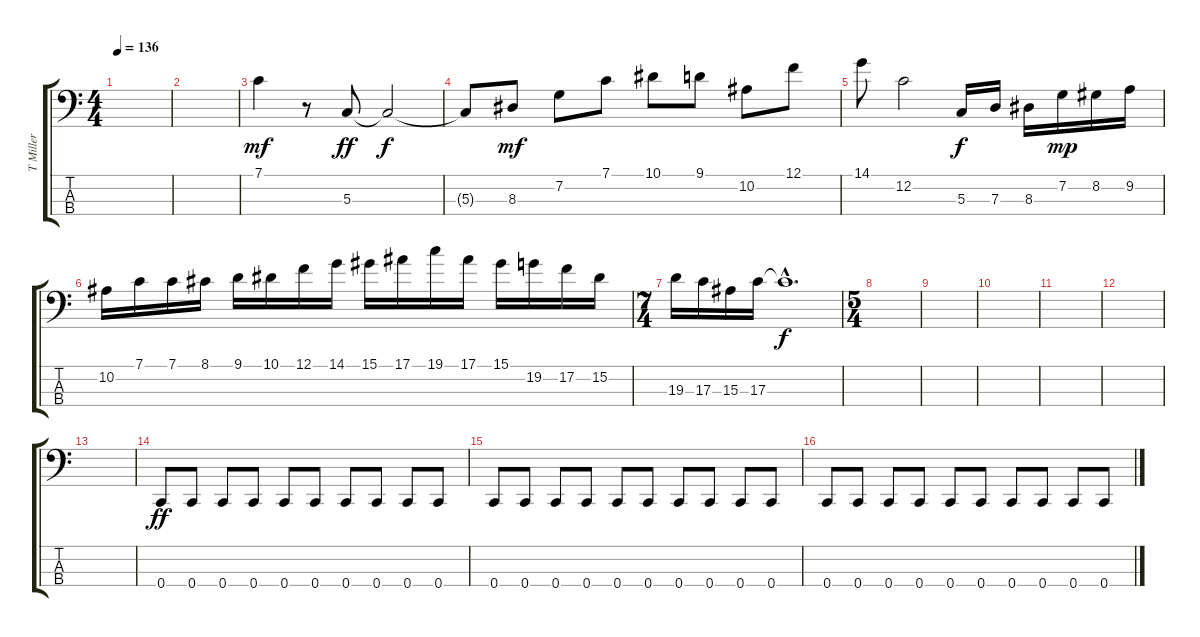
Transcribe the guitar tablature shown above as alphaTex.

\track ("T Miller" "T Miller") {instrument electricbassfinger}
\staff {score tabs}
\tuning (F2 C2 G1 C1) {hide}
\ts (4 4)
\tempo 136
\clef f4
\ks c
|
|
7.1.4{dy mf} r.8 5.3.8{dy ff} 5.3{t}.2{dy f} |
5.3{t}.8 8.3.8{dy mf} 7.2.8 7.1.8 10.1.8 9.1.8 10.2.8 12.1.8 |
14.1.8 12.2.2 5.3.16{dy f} 7.3.16 8.3.16 7.2.16{dy mp} 8.2.16 9.2.16 |
10.2.16 7.1.16 7.1.16 8.1.16 9.1.16 10.1.16 12.1.16 14.1.16 15.1.16 17.1.16 19.1.16 17.1.16 15.1.16 19.2.16 17.2.16 15.2.16 |
\ts (7 4)
19.3.16 17.3.16 15.3.16 17.3.16 17.3{hac t}.1{d dy f} |
\ts (5 4)
|
|
|
|
|
|
0.4.8{dy ff} 0.4.8 0.4.8 0.4.8 0.4.8 0.4.8 0.4.8 0.4.8 0.4.8 0.4.8 |
0.4.8 0.4.8 0.4.8 0.4.8 0.4.8 0.4.8 0.4.8 0.4.8 0.4.8 0.4.8 |
0.4.8 0.4.8 0.4.8 0.4.8 0.4.8 0.4.8 0.4.8 0.4.8 0.4.8 0.4.8
